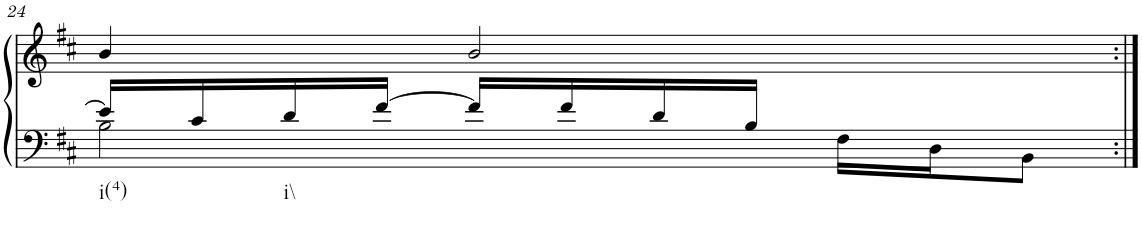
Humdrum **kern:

**kern	**kern
*part1	*part1
*staff2	*staff1
*I"Klavier linke Hand	*
!!LO:PB:g=z
*clefF4	*clefG2
*k[f#c#]	*k[f#c#]
*M3/4	*M3/4
=24	=24
*^	*
!LO:TX:b:t=i(4)	!	!
16e/LL]	2B\	4b/
16c#/	.	.
!LO:TX:b:t=i\\	!	!
16d/	.	.
[16f#/JJ	.	.
16f#/LL]	.	2b/
16f#/	.	.
16d/	.	.
16B/JJ	.	.
4ryy	16F#\LL	.
.	16D\J	.
.	8BB\J	.
*v	*v	*
=:|!	=:|!
*-	*-
